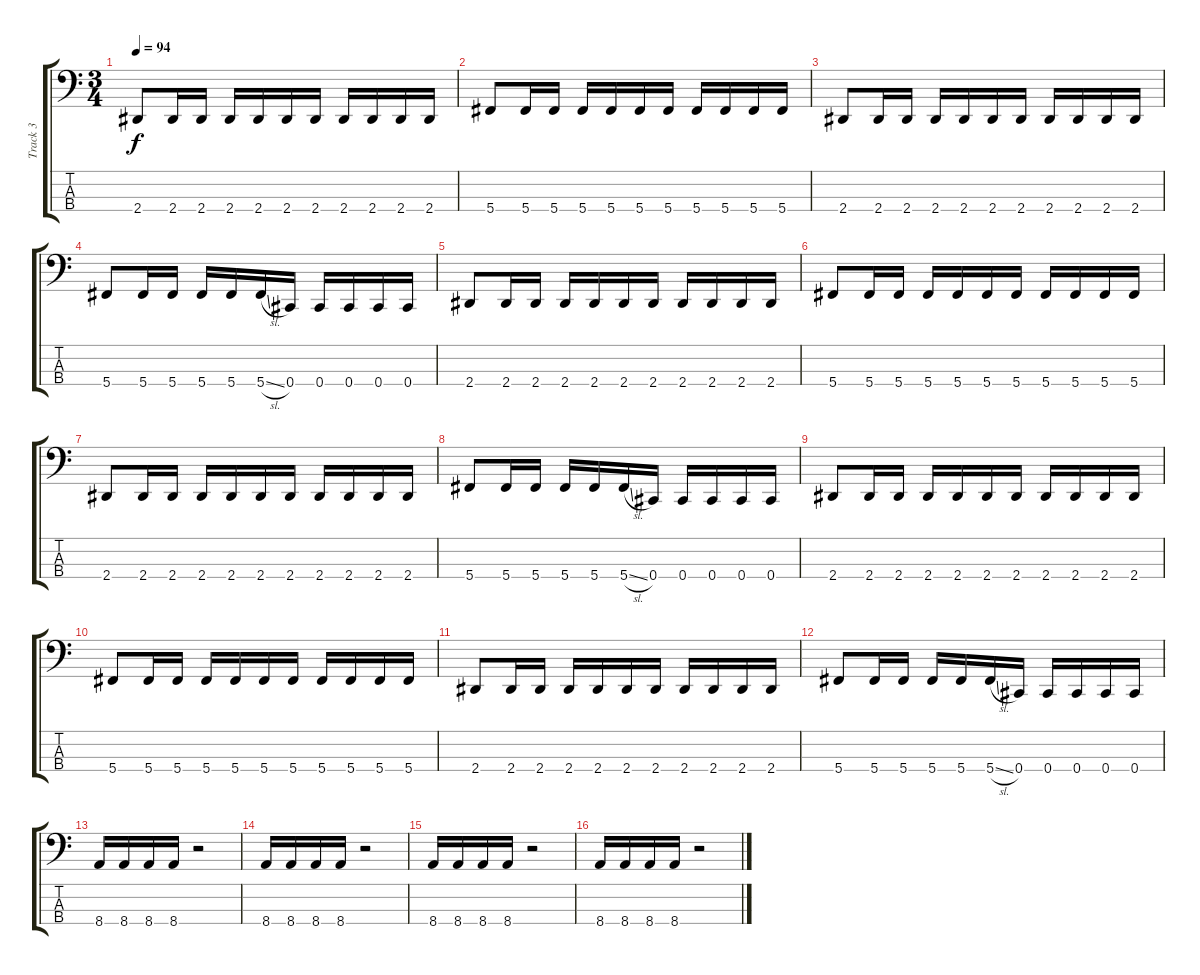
\track ("Track 3" "Track 3") {instrument electricbasspick}
\staff {score tabs}
\tuning (Gb2 Db2 Ab1 Db1) {hide}
\ts (3 4)
\tempo 94
\clef f4
\ks c
2.4.8{dy f} 2.4.16 2.4.16 2.4.16 2.4.16 2.4.16 2.4.16 2.4.16 2.4.16 2.4.16 2.4.16 |
5.4.8 5.4.16 5.4.16 5.4.16 5.4.16 5.4.16 5.4.16 5.4.16 5.4.16 5.4.16 5.4.16 |
2.4.8 2.4.16 2.4.16 2.4.16 2.4.16 2.4.16 2.4.16 2.4.16 2.4.16 2.4.16 2.4.16 |
5.4.8 5.4.16 5.4.16 5.4.16 5.4.16 5.4{sl}.16 0.4.16 0.4.16 0.4.16 0.4.16 0.4.16 |
2.4.8 2.4.16 2.4.16 2.4.16 2.4.16 2.4.16 2.4.16 2.4.16 2.4.16 2.4.16 2.4.16 |
5.4.8 5.4.16 5.4.16 5.4.16 5.4.16 5.4.16 5.4.16 5.4.16 5.4.16 5.4.16 5.4.16 |
2.4.8 2.4.16 2.4.16 2.4.16 2.4.16 2.4.16 2.4.16 2.4.16 2.4.16 2.4.16 2.4.16 |
5.4.8 5.4.16 5.4.16 5.4.16 5.4.16 5.4{sl}.16 0.4.16 0.4.16 0.4.16 0.4.16 0.4.16 |
2.4.8 2.4.16 2.4.16 2.4.16 2.4.16 2.4.16 2.4.16 2.4.16 2.4.16 2.4.16 2.4.16 |
5.4.8 5.4.16 5.4.16 5.4.16 5.4.16 5.4.16 5.4.16 5.4.16 5.4.16 5.4.16 5.4.16 |
2.4.8 2.4.16 2.4.16 2.4.16 2.4.16 2.4.16 2.4.16 2.4.16 2.4.16 2.4.16 2.4.16 |
5.4.8 5.4.16 5.4.16 5.4.16 5.4.16 5.4{sl}.16 0.4.16 0.4.16 0.4.16 0.4.16 0.4.16 |
8.4.16 8.4.16 8.4.16 8.4.16 r.2 |
8.4.16 8.4.16 8.4.16 8.4.16 r.2 |
8.4.16 8.4.16 8.4.16 8.4.16 r.2 |
8.4.16 8.4.16 8.4.16 8.4.16 r.2
